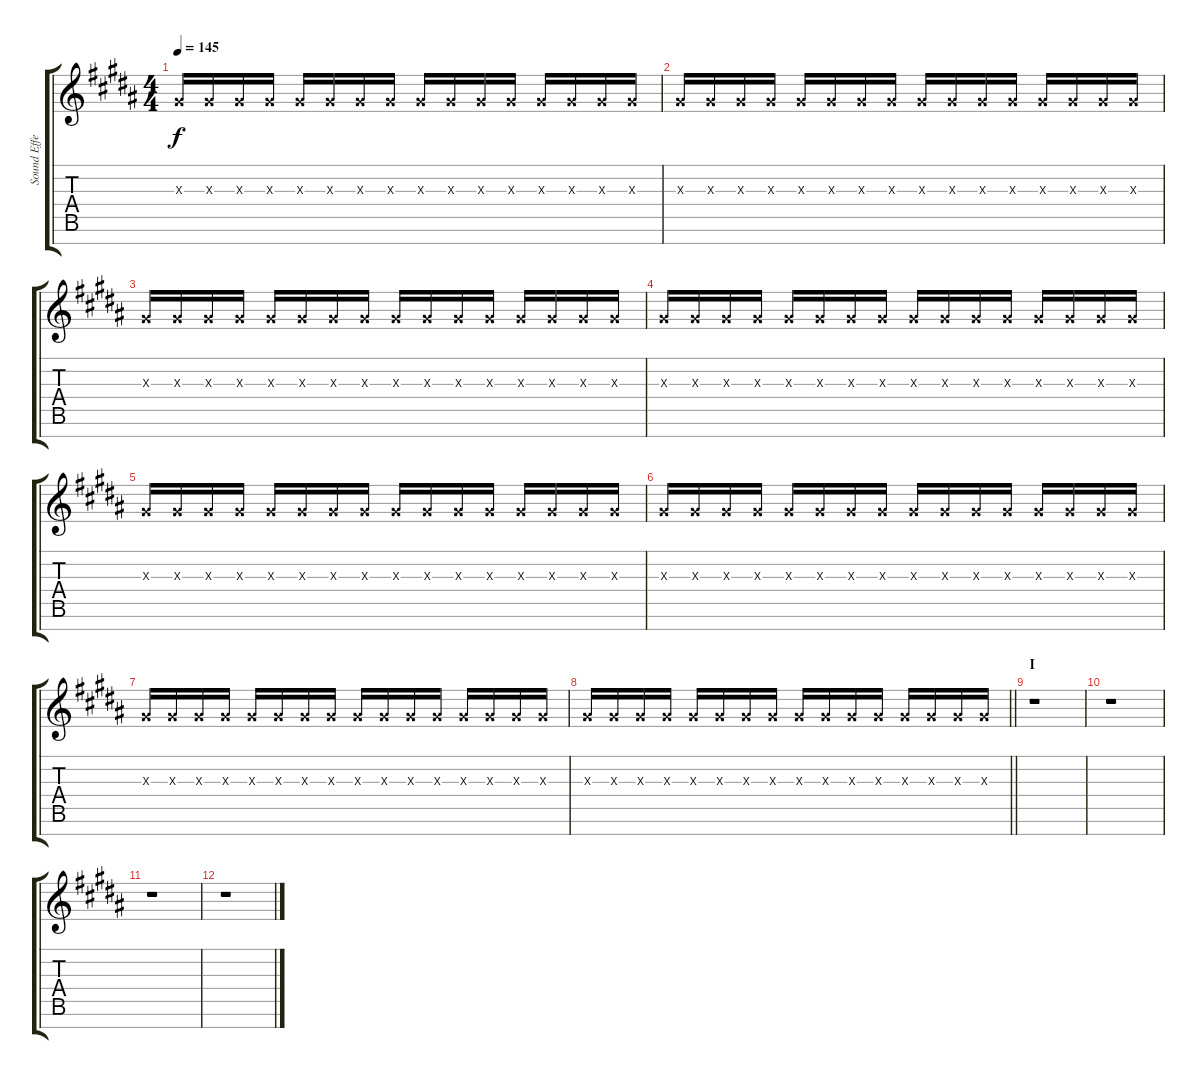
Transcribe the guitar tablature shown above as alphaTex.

\track ("Sound Effect I" "Sound Effe") {instrument pad3polysynth}
\staff {score tabs}
\tuning (E5 B4 G4 D4 A3 E3 B2) {hide}
\ts (4 4)
\tempo 145
\clef g2
\ks b
1.3{x}.16{dy f} 1.3{x}.16 1.3{x}.16 1.3{x}.16 1.3{x}.16 1.3{x}.16 1.3{x}.16 1.3{x}.16 1.3{x}.16 1.3{x}.16 1.3{x}.16 1.3{x}.16 1.3{x}.16 1.3{x}.16 1.3{x}.16 1.3{x}.16 |
1.3{x}.16 1.3{x}.16 1.3{x}.16 1.3{x}.16 1.3{x}.16 1.3{x}.16 1.3{x}.16 1.3{x}.16 1.3{x}.16 1.3{x}.16 1.3{x}.16 1.3{x}.16 1.3{x}.16 1.3{x}.16 1.3{x}.16 1.3{x}.16 |
1.3{x}.16 1.3{x}.16 1.3{x}.16 1.3{x}.16 1.3{x}.16 1.3{x}.16 1.3{x}.16 1.3{x}.16 1.3{x}.16 1.3{x}.16 1.3{x}.16 1.3{x}.16 1.3{x}.16 1.3{x}.16 1.3{x}.16 1.3{x}.16 |
1.3{x}.16 1.3{x}.16 1.3{x}.16 1.3{x}.16 1.3{x}.16 1.3{x}.16 1.3{x}.16 1.3{x}.16 1.3{x}.16 1.3{x}.16 1.3{x}.16 1.3{x}.16 1.3{x}.16 1.3{x}.16 1.3{x}.16 1.3{x}.16 |
1.3{x}.16 1.3{x}.16 1.3{x}.16 1.3{x}.16 1.3{x}.16 1.3{x}.16 1.3{x}.16 1.3{x}.16 1.3{x}.16 1.3{x}.16 1.3{x}.16 1.3{x}.16 1.3{x}.16 1.3{x}.16 1.3{x}.16 1.3{x}.16 |
1.3{x}.16 1.3{x}.16 1.3{x}.16 1.3{x}.16 1.3{x}.16 1.3{x}.16 1.3{x}.16 1.3{x}.16 1.3{x}.16 1.3{x}.16 1.3{x}.16 1.3{x}.16 1.3{x}.16 1.3{x}.16 1.3{x}.16 1.3{x}.16 |
1.3{x}.16 1.3{x}.16 1.3{x}.16 1.3{x}.16 1.3{x}.16 1.3{x}.16 1.3{x}.16 1.3{x}.16 1.3{x}.16 1.3{x}.16 1.3{x}.16 1.3{x}.16 1.3{x}.16 1.3{x}.16 1.3{x}.16 1.3{x}.16 |
\barLineRight lightlight
1.3{x}.16 1.3{x}.16 1.3{x}.16 1.3{x}.16 1.3{x}.16 1.3{x}.16 1.3{x}.16 1.3{x}.16 1.3{x}.16 1.3{x}.16 1.3{x}.16 1.3{x}.16 1.3{x}.16 1.3{x}.16 1.3{x}.16 1.3{x}.16 |
\section ("" "I")
r.1 |
r.1 |
r.1 |
r.1
